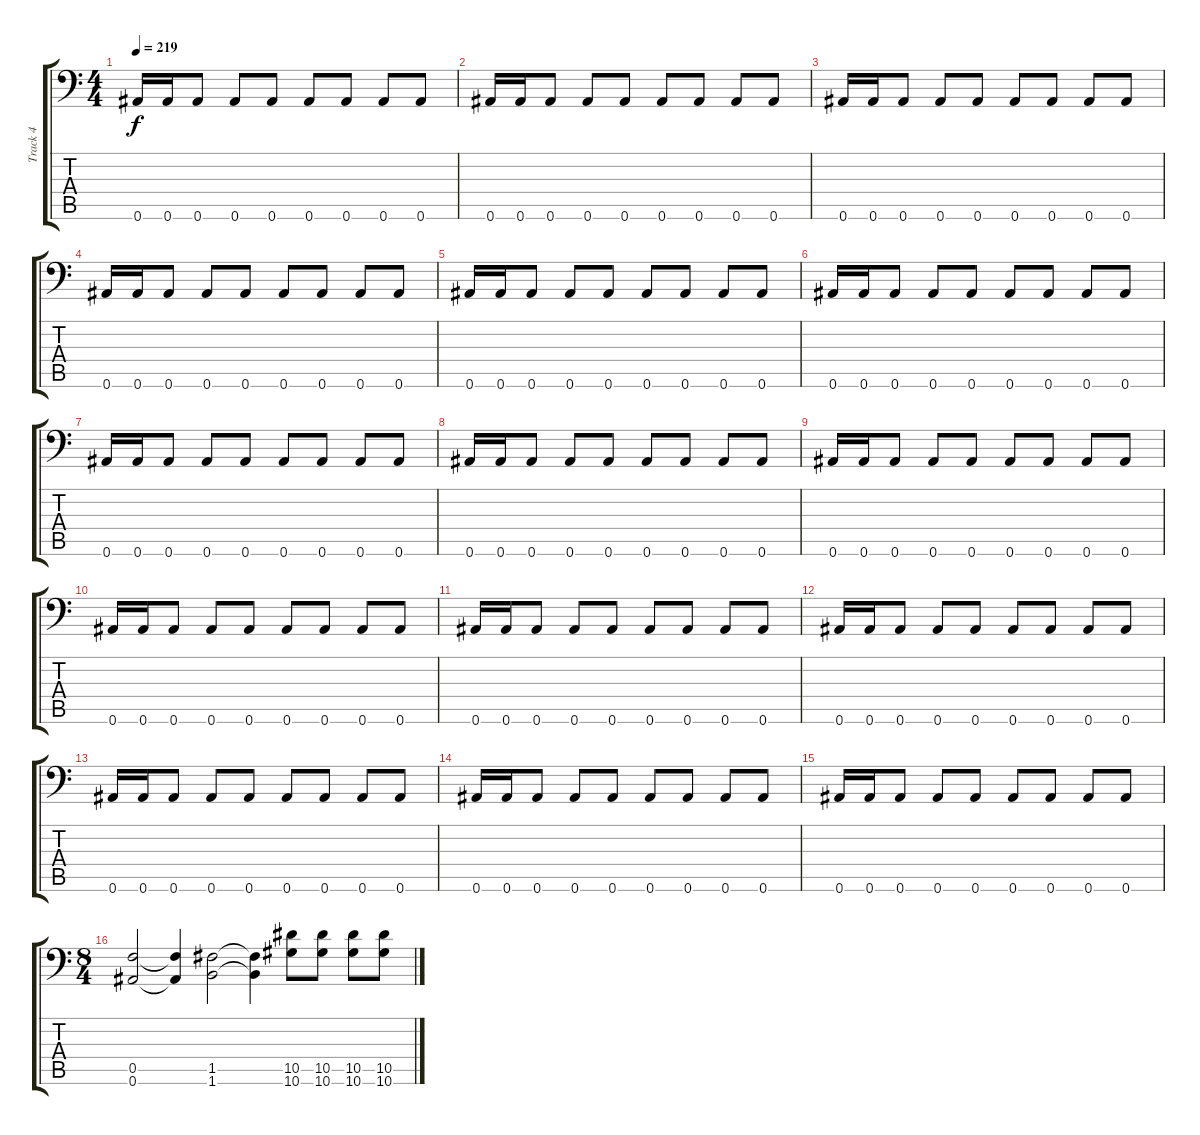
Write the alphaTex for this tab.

\track ("Track 4" "Track 4") {instrument electricbassfinger}
\staff {score tabs}
\tuning (C4 G3 Eb3 Bb2 F2 Bb1) {hide}
\ts (4 4)
\tempo 219
\clef f4
\ks c
0.6.16{dy f} 0.6.16 0.6.8 0.6.8 0.6.8 0.6.8 0.6.8 0.6.8 0.6.8 |
0.6.16 0.6.16 0.6.8 0.6.8 0.6.8 0.6.8 0.6.8 0.6.8 0.6.8 |
0.6.16 0.6.16 0.6.8 0.6.8 0.6.8 0.6.8 0.6.8 0.6.8 0.6.8 |
0.6.16 0.6.16 0.6.8 0.6.8 0.6.8 0.6.8 0.6.8 0.6.8 0.6.8 |
0.6.16 0.6.16 0.6.8 0.6.8 0.6.8 0.6.8 0.6.8 0.6.8 0.6.8 |
0.6.16 0.6.16 0.6.8 0.6.8 0.6.8 0.6.8 0.6.8 0.6.8 0.6.8 |
0.6.16 0.6.16 0.6.8 0.6.8 0.6.8 0.6.8 0.6.8 0.6.8 0.6.8 |
0.6.16 0.6.16 0.6.8 0.6.8 0.6.8 0.6.8 0.6.8 0.6.8 0.6.8 |
0.6.16 0.6.16 0.6.8 0.6.8 0.6.8 0.6.8 0.6.8 0.6.8 0.6.8 |
0.6.16 0.6.16 0.6.8 0.6.8 0.6.8 0.6.8 0.6.8 0.6.8 0.6.8 |
0.6.16 0.6.16 0.6.8 0.6.8 0.6.8 0.6.8 0.6.8 0.6.8 0.6.8 |
0.6.16 0.6.16 0.6.8 0.6.8 0.6.8 0.6.8 0.6.8 0.6.8 0.6.8 |
0.6.16 0.6.16 0.6.8 0.6.8 0.6.8 0.6.8 0.6.8 0.6.8 0.6.8 |
0.6.16 0.6.16 0.6.8 0.6.8 0.6.8 0.6.8 0.6.8 0.6.8 0.6.8 |
0.6.16 0.6.16 0.6.8 0.6.8 0.6.8 0.6.8 0.6.8 0.6.8 0.6.8 |
\ts (8 4)
(0.5 0.6).2 (0.5{t} 0.6{t}).4 (1.5 1.6).2 (1.5{t} 1.6{t}).4 (10.5 10.6).8 (10.5 10.6).8 (10.5 10.6).8 (10.5 10.6).8
